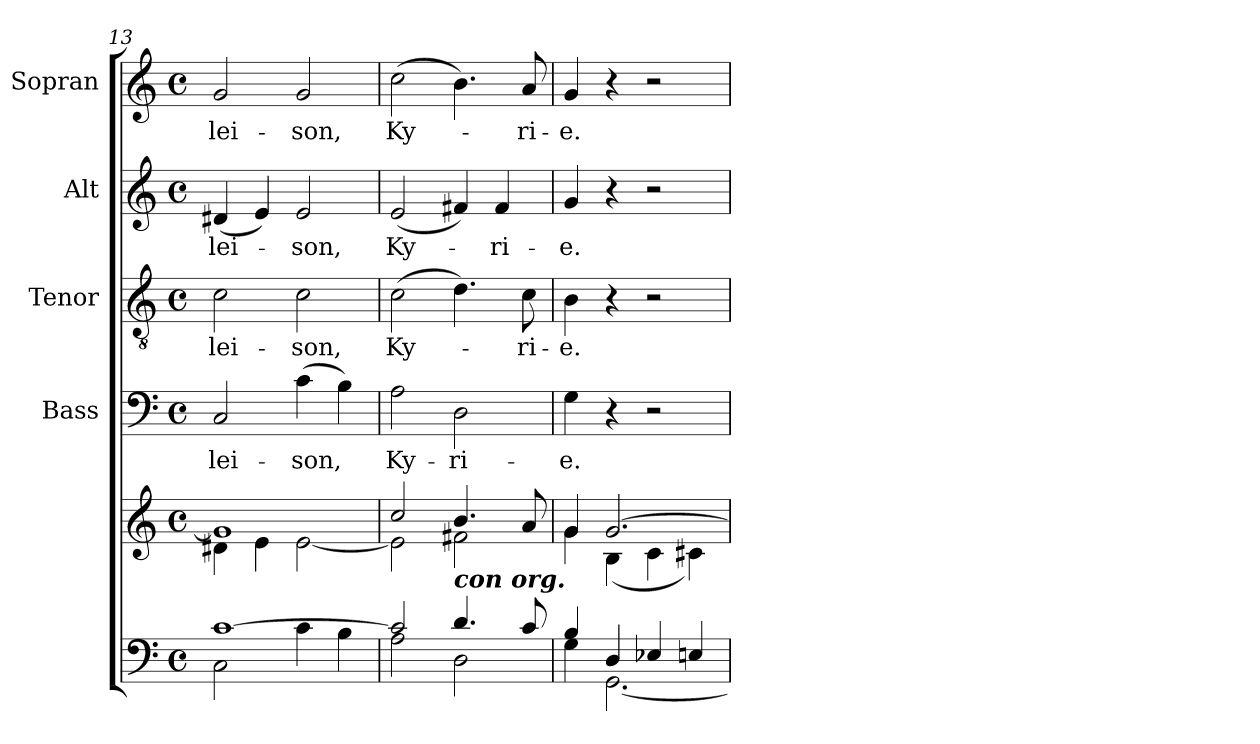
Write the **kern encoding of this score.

**kern	**kern	**kern	**text	**kern	**text	**kern	**text	**kern	**text
*part5	*part5	*part4	*part4	*part3	*part3	*part2	*part2	*part1	*part1
*staff6	*staff5	*staff4	*staff4	*staff3	*staff3	*staff2	*staff2	*staff1	*staff1
*	*	*I"Bass	*	*I"Tenor	*	*I"Alt	*	*I"Sopran	*
*	*	*I'B.	*	*I'T.	*	*I'A.	*	*I'S.	*
!!LO:PB:g=z
*clefF4	*clefG2	*clefF4	*	*clefGv2	*	*clefG2	*	*clefG2	*
*k[]	*k[]	*k[]	*	*k[]	*	*k[]	*	*k[]	*
*C:	*C:	*C:	*	*C:	*	*C:	*	*C:	*
*M4/4	*M4/4	*M4/4	*	*M4/4	*	*M4/4	*	*M4/4	*
*met(c)	*met(c)	*met(c)	*	*met(c)	*	*met(c)	*	*met(c)	*
=13	=13	=13	=13	=13	=13	=13	=13	=13	=13
*^	*^	*	*	*	*	*	*	*	*
!	!	!	!	!	!LO:LY:b	!	!LO:LY:b	!	!LO:LY:b	!	!LO:LY:b
[>1c	2C\	1g]	4d#X\	2C/	-lei-	2c\	-lei-	(<4d#X/	-lei-	2g/	-lei-
.	.	.	4e\	.	.	.	.	4e/)	.	.	.
!	!	!	!	!	!LO:LY:b	!	!LO:LY:b	!	!LO:LY:b	!	!LO:LY:b
.	4c\	.	[<2e\	(>4c\	-son,	2c\	-son,	2e/	-son,	2g/	-son,
.	4B\	.	.	4B\)	.	.	.	.	.	.	.
=14	=14	=14	=14	=14	=14	=14	=14	=14	=14	=14	=14
!	!	!	!	!	!LO:LY:b	!	!LO:LY:b	!	!LO:LY:b	!	!LO:LY:b
2c/]	2A\	2cc/	2e\]	2A\	Ky-	(>2c\	Ky-	(<2e/	Ky-	(>2cc\	Ky-
!	!	!LO:TX:b:Bi:t=con org.	!	!	!	!	!	!	!	!	!
!	!	!	!	!	!LO:LY:b	!	!	!	!	!	!
4.d/	2D\	4.b/	2f#X\	2D\	-ri-	4.d\)	.	4f#X/)	.	4.b\)	.
!	!	!	!	!	!	!	!	!	!LO:LY:b	!	!
.	.	.	.	.	.	.	.	4f#/	-ri-	.	.
!	!	!	!	!	!	!	!LO:LY:b	!	!	!	!LO:LY:b
8c/	.	8a/	.	.	.	8c\	-ri-	.	.	8a/	-ri-
=15	=15	=15	=15	=15	=15	=15	=15	=15	=15	=15	=15
!	!	!	!	!	!LO:LY:b	!	!LO:LY:b	!	!LO:LY:b	!	!LO:LY:b
4B/	4G\	4g/	4g\	4G\	-e.	4B\	-e.	4g/	-e.	4g/	-e.
4D/	[<2.GG\	[>2.g/	(<4B\	4r	.	4r	.	4r	.	4r	.
4E-X/	.	.	4c\	2r	.	2r	.	2r	.	2r	.
4En/	.	.	4c#X\)	.	.	.	.	.	.	.	.
*v	*v	*	*	*	*	*	*	*	*	*	*
*	*v	*v	*	*	*	*	*	*	*	*
=	=	=	=	=	=	=	=	=	=
*-	*-	*-	*-	*-	*-	*-	*-	*-	*-
